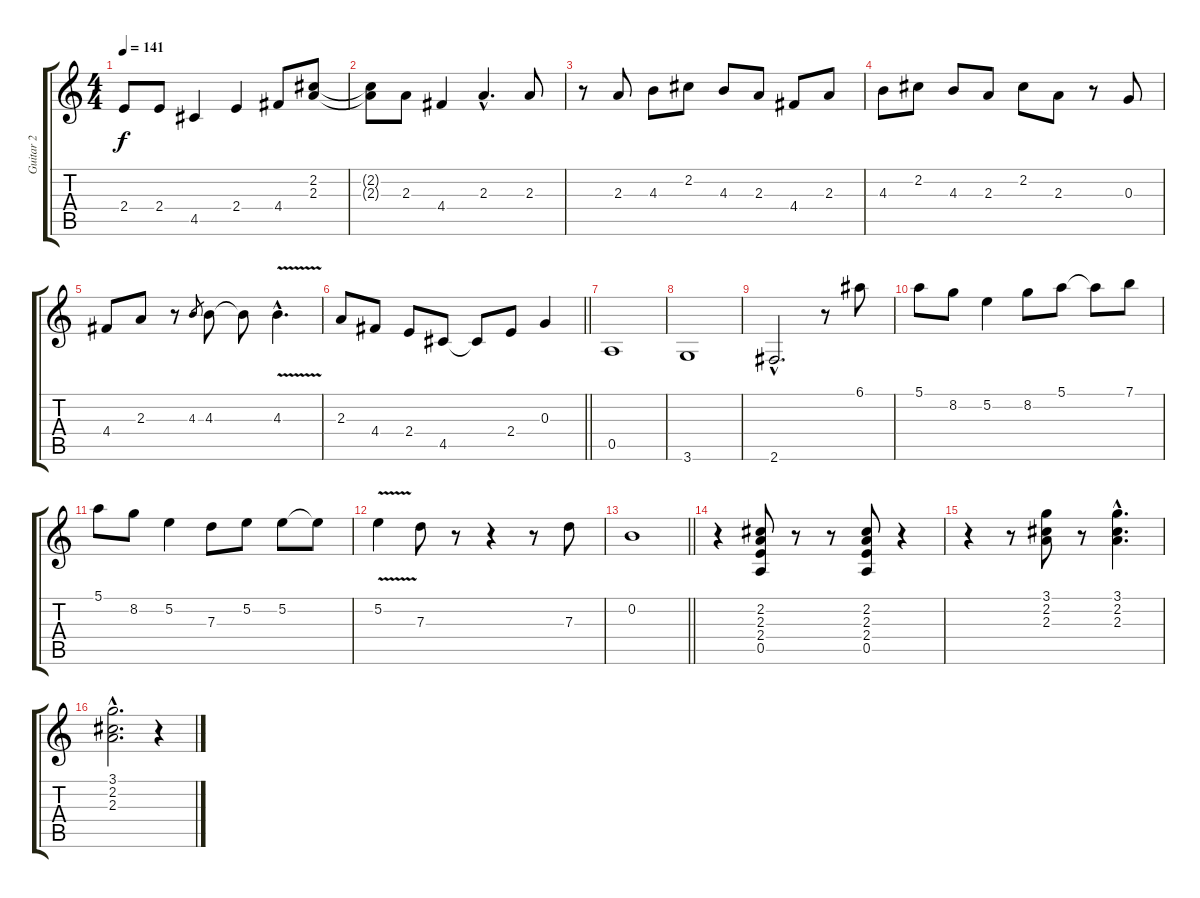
\track ("Guitar 2" "Guitar 2") {instrument overdrivenguitar}
\staff {score tabs}
\tuning (E4 B3 G3 D3 A2 E2) {hide}
\ts (4 4)
\tempo 141
\clef g2
\ks c
2.4.8{dy f} 2.4.8 4.5.4 2.4.4 4.4.8 (2.2 2.3).8 |
(2.2{t} 2.3{t}).8 2.3.8 4.4.4 2.3{hac}.4{d} 2.3.8 |
r.8 2.3.8 4.3.8 2.2.8 4.3.8 2.3.8 4.4.8 2.3.8 |
4.3.8 2.2.8 4.3.8 2.3.8 2.2.8 2.3.8 r.8 0.3.8 |
4.4.8 2.3.8 r.8 4.3.8{gr} 4.3.8 4.3{t}.8 4.3{v hac}.4{d} |
\barLineRight lightlight
2.3.8 4.4.8 2.4.8 4.5.8 4.5{t}.8 2.4.8 0.3.4 |
0.5.1 |
3.6.1 |
2.6{hac}.2{d} r.8 6.1.8 |
5.1.8 8.2.8 5.2.4 8.2.8 5.1.8 5.1{t}.8 7.1.8 |
5.1.8 8.2.8 5.2.4 7.3.8 5.2.8 5.2.8 5.2{t}.8 |
5.2{v}.4 7.3.8 r.8 r.4 r.8 7.3.8 |
\barLineRight lightlight
0.2.1 |
r.4 (2.2 2.3 2.4 0.5).8 r.8 r.8 (2.2 2.3 2.4 0.5).8 r.4 |
r.4 r.8 (3.1 2.2 2.3).8 r.8 (3.1{hac} 2.2{hac} 2.3{hac}).4{d} |
(3.1{hac} 2.2{hac} 2.3{hac}).2{d} r.4
